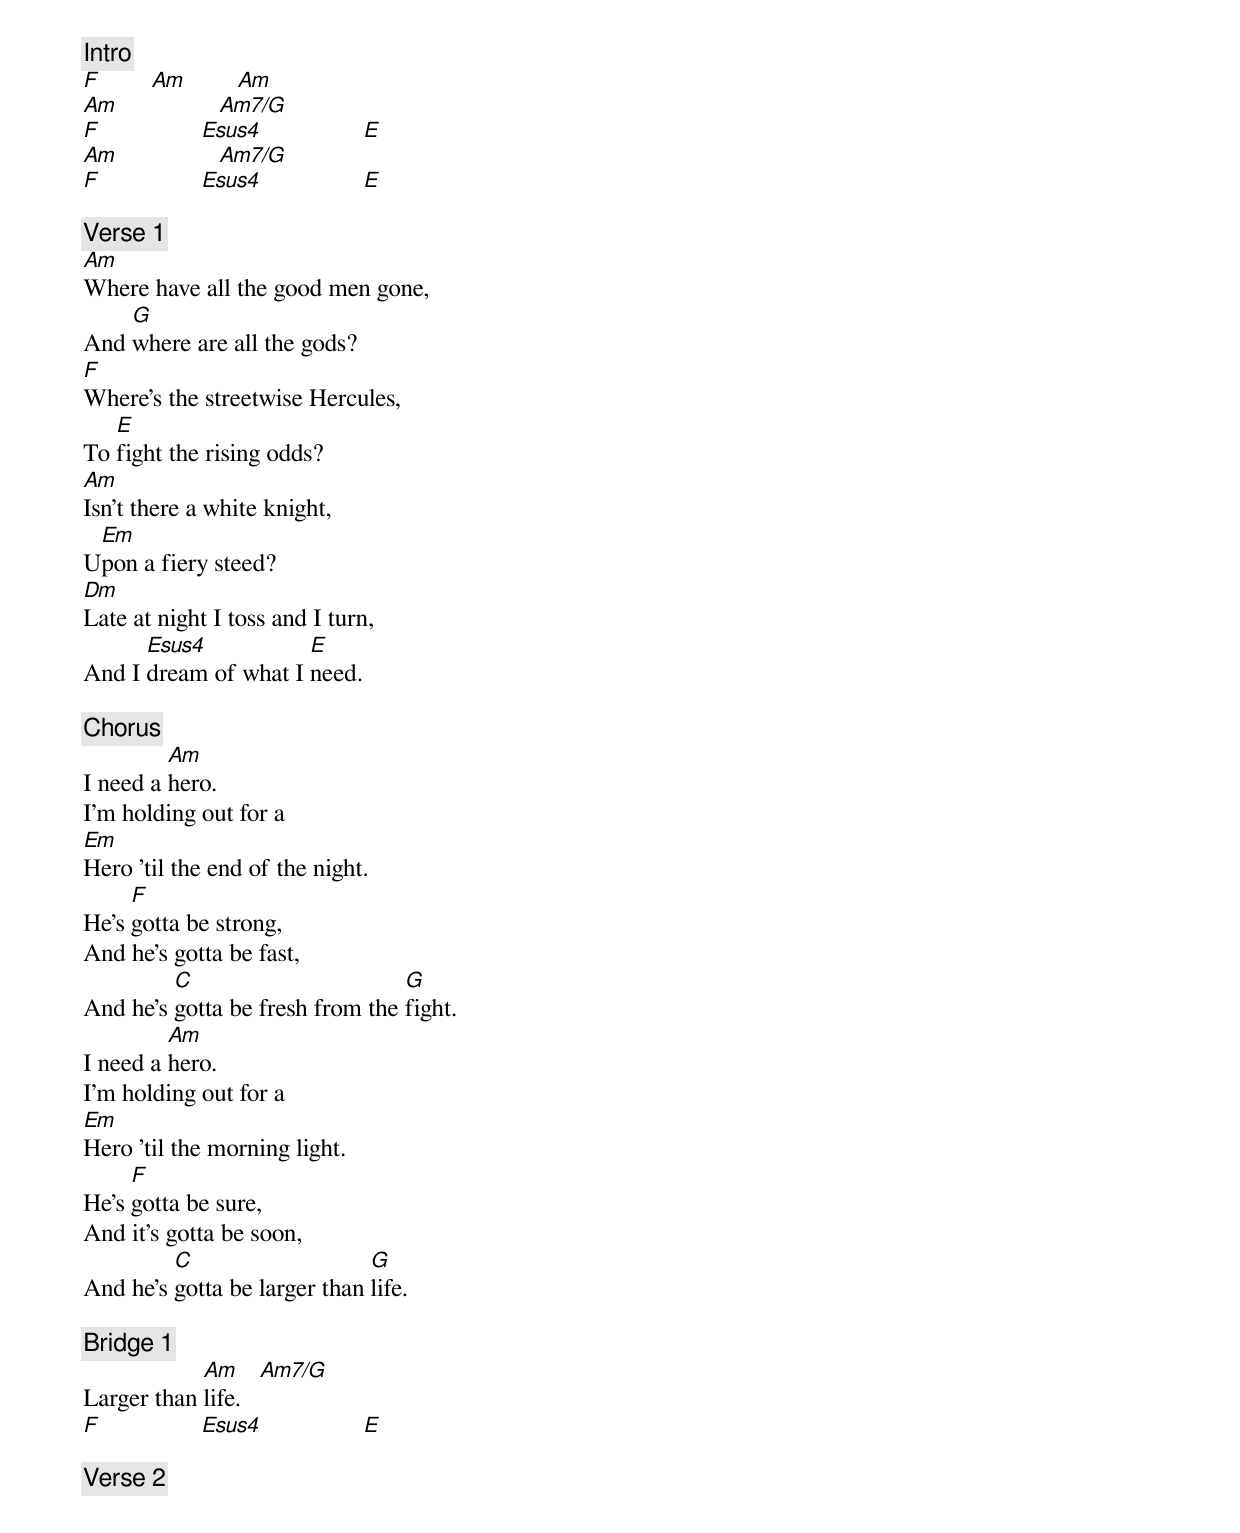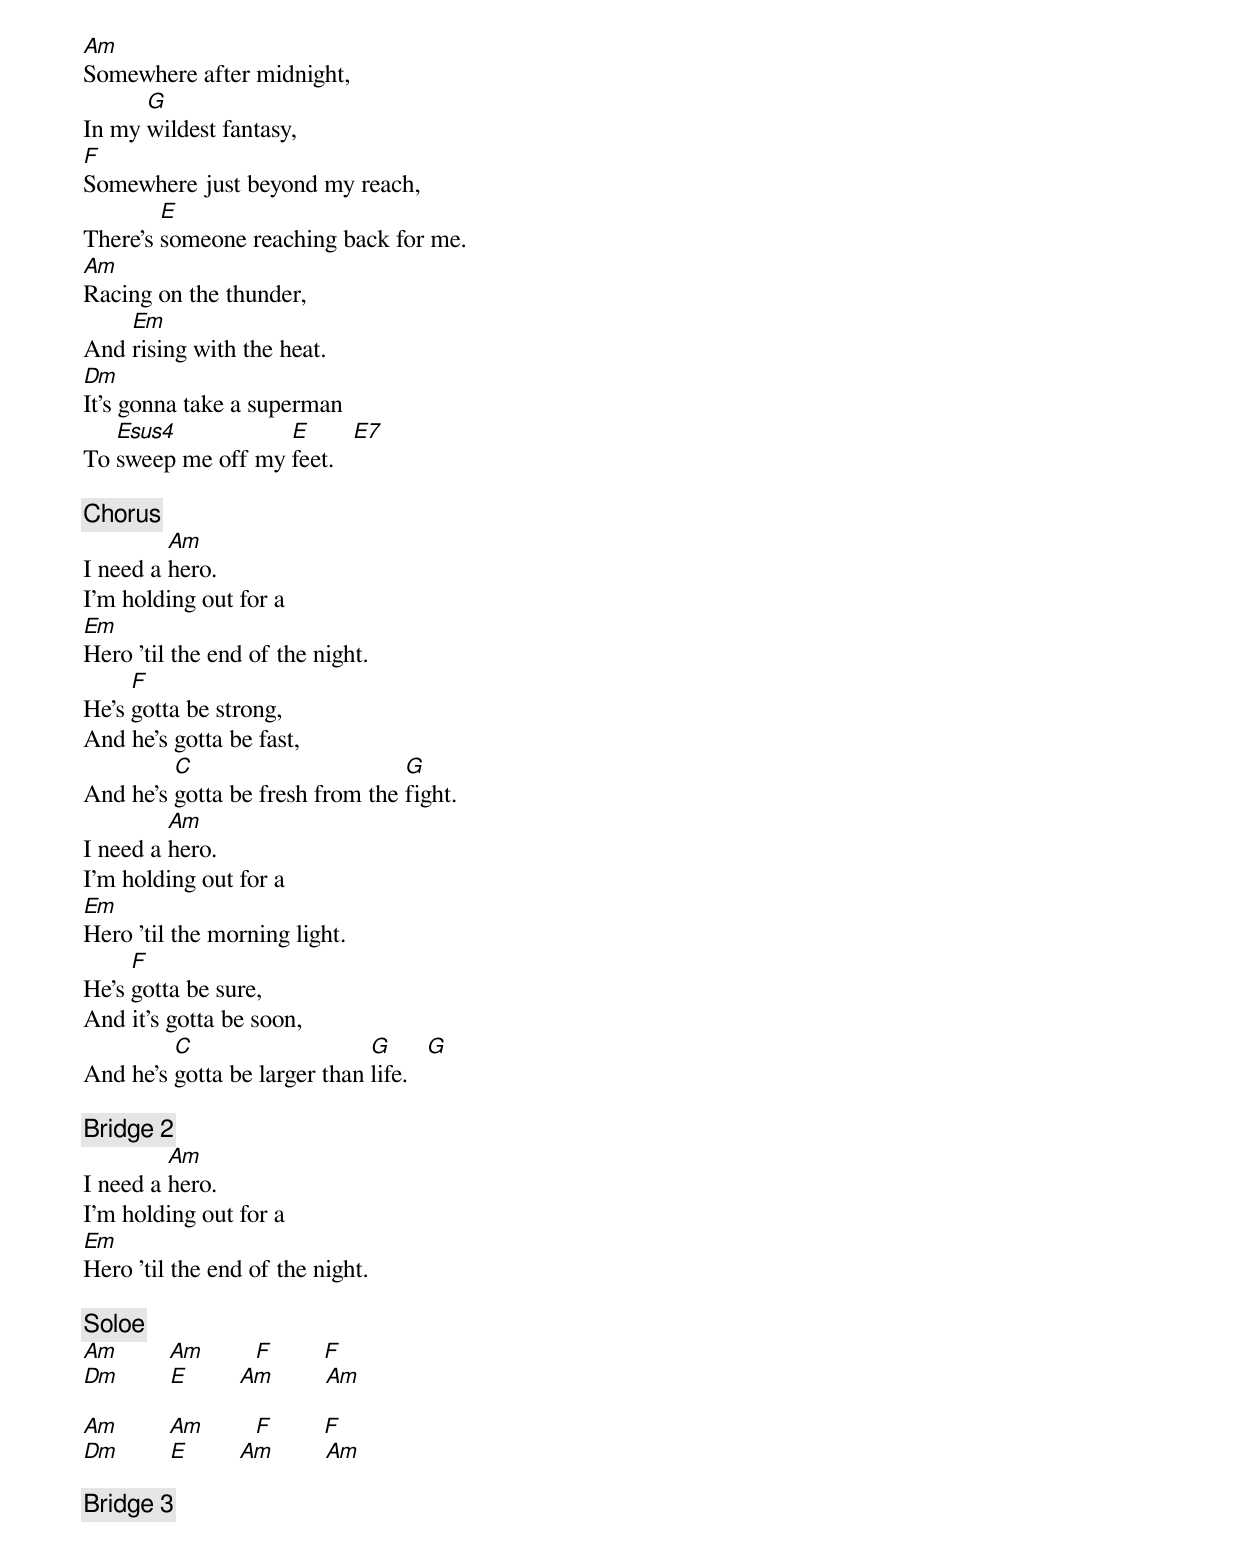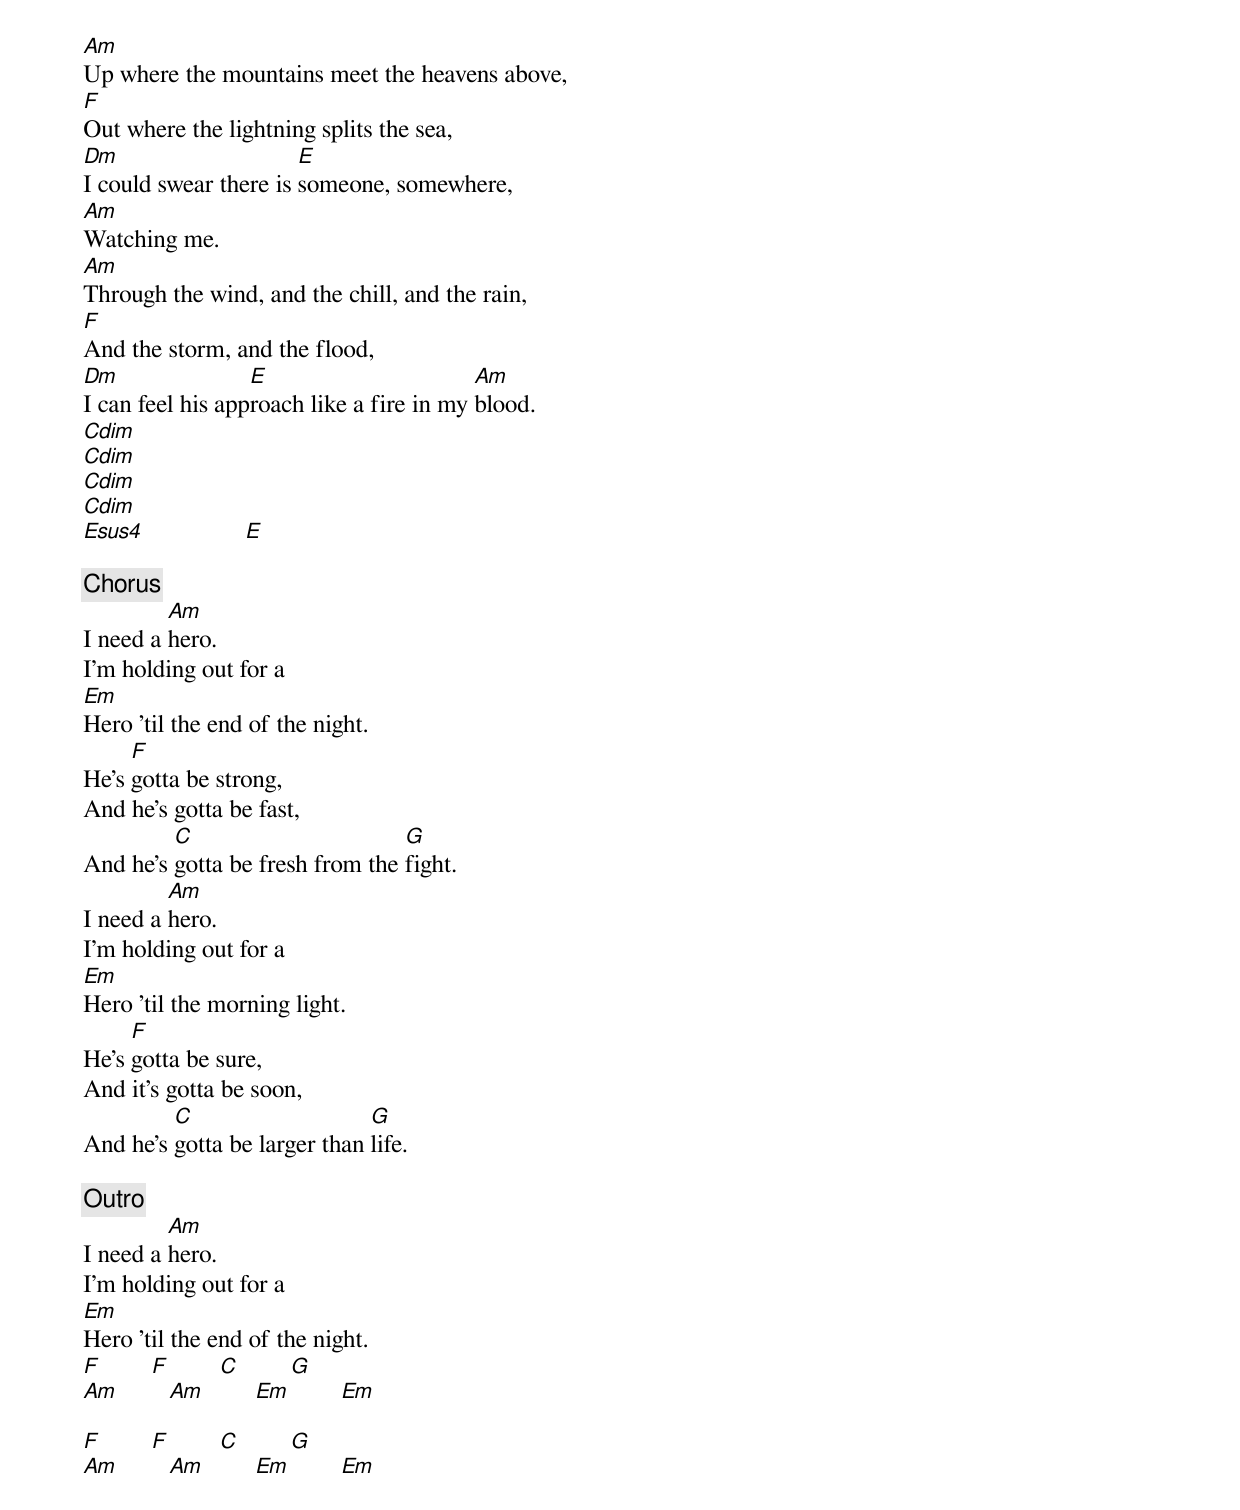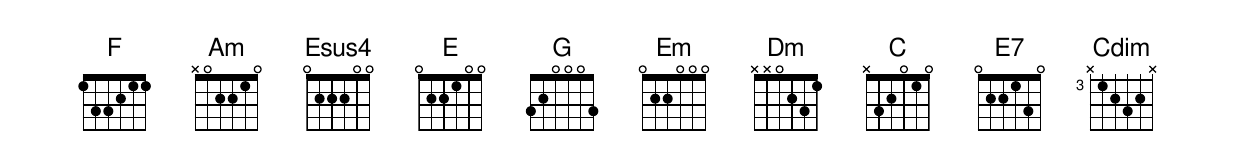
{c: Intro}
[F]        [Am]        [Am]
[Am]                [Am7/G]
[F]                [Esus4]                [E]
[Am]                [Am7/G]
[F]                [Esus4]                [E]

{c: Verse 1}
[Am]Where have all the good men gone,
And [G]where are all the gods?
[F]Where's the streetwise Hercules,
To [E]fight the rising odds?
[Am]Isn't there a white knight,
U[Em]pon a fiery steed?
[Dm]Late at night I toss and I turn,
And I [Esus4]dream of what I [E]need.

{c: Chorus}
I need a [Am]hero.
I'm holding out for a
[Em]Hero 'til the end of the night.
He's [F]gotta be strong,
And he's gotta be fast,
And he's [C]gotta be fresh from the [G]fight.
I need a [Am]hero.
I'm holding out for a
[Em]Hero 'til the morning light.
He's [F]gotta be sure,
And it's gotta be soon,
And he's [C]gotta be larger than [G]life.

{c: Bridge 1}
Larger than [Am]life.   [Am7/G]
[F]                [Esus4]                [E]

{c: Verse 2}
[Am]Somewhere after midnight,
In my [G]wildest fantasy,
[F]Somewhere just beyond my reach,
There's [E]someone reaching back for me.
[Am]Racing on the thunder,
And [Em]rising with the heat.
[Dm]It's gonna take a superman
To [Esus4]sweep me off my [E]feet.   [E7]

{c: Chorus}
I need a [Am]hero.
I'm holding out for a
[Em]Hero 'til the end of the night.
He's [F]gotta be strong,
And he's gotta be fast,
And he's [C]gotta be fresh from the [G]fight.
I need a [Am]hero.
I'm holding out for a
[Em]Hero 'til the morning light.
He's [F]gotta be sure,
And it's gotta be soon,
And he's [C]gotta be larger than [G]life.   [G]

{c: Bridge 2}
I need a [Am]hero.
I'm holding out for a
[Em]Hero 'til the end of the night.

{c: Soloe}
[Am]        [Am]        [F]        [F]
[Dm]        [E]        [Am]        [Am]

[Am]        [Am]        [F]        [F]
[Dm]        [E]        [Am]        [Am]

{c: Bridge 3}
[Am]Up where the mountains meet the heavens above,
[F]Out where the lightning splits the sea,
[Dm]I could swear there is [E]someone, somewhere,
[Am]Watching me.
[Am]Through the wind, and the chill, and the rain,
[F]And the storm, and the flood,
[Dm]I can feel his app[E]roach like a fire in my [Am]blood.
[Cdim]
[Cdim]
[Cdim]
[Cdim]
[Esus4]                [E]

{c: Chorus}
I need a [Am]hero.
I'm holding out for a
[Em]Hero 'til the end of the night.
He's [F]gotta be strong,
And he's gotta be fast,
And he's [C]gotta be fresh from the [G]fight.
I need a [Am]hero.
I'm holding out for a
[Em]Hero 'til the morning light.
He's [F]gotta be sure,
And it's gotta be soon,
And he's [C]gotta be larger than [G]life.

{c: Outro}
I need a [Am]hero.
I'm holding out for a
[Em]Hero 'til the end of the night.
[F]        [F]        [C]        [G]
[Am]        [Am]        [Em]        [Em]

[F]        [F]        [C]        [G]
[Am]        [Am]        [Em]        [Em]
